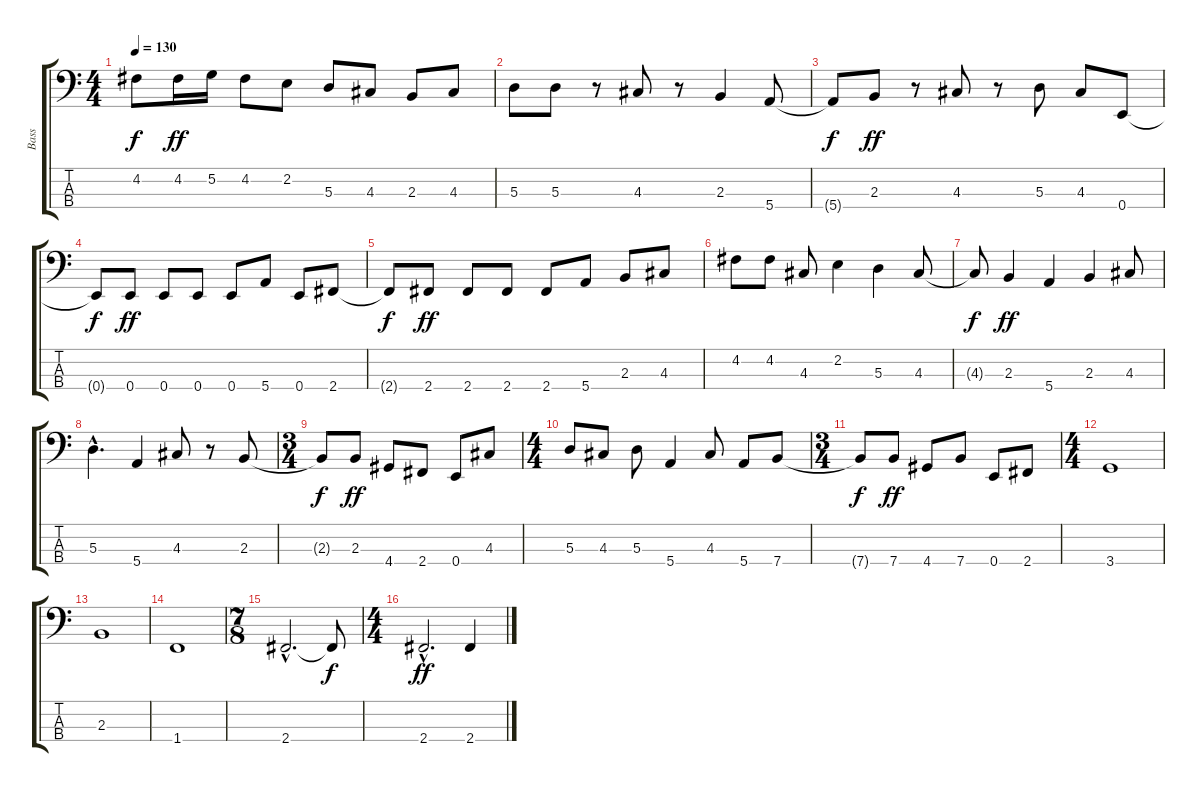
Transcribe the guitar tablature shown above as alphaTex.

\track ("Bass" "Bass") {instrument electricbasspick}
\staff {score tabs}
\tuning (G2 D2 A1 E1) {hide}
\ts (4 4)
\tempo 130
\clef f4
\ks c
4.2{t}.8{dy f} 4.2.16{dy ff} 5.2.16 4.2.8 2.2.8 5.3.8 4.3.8 2.3.8 4.3.8 |
5.3.8 5.3.8 r.8 4.3.8 r.8 2.3.4 5.4.8 |
5.4{t}.8{dy f} 2.3.8{dy ff} r.8 4.3.8 r.8 5.3.8 4.3.8 0.4.8 |
0.4{t}.8{dy f} 0.4.8{dy ff} 0.4.8 0.4.8 0.4.8 5.4.8 0.4.8 2.4.8 |
2.4{t}.8{dy f} 2.4.8{dy ff} 2.4.8 2.4.8 2.4.8 5.4.8 2.3.8 4.3.8 |
4.2.8 4.2.8 4.3.8 2.2.4 5.3.4 4.3.8 |
4.3{t}.8{dy f} 2.3.4{dy ff} 5.4.4 2.3.4 4.3.8 |
5.3{hac}.4{d} 5.4.4 4.3.8 r.8 2.3.8 |
\ts (3 4)
2.3{t}.8{dy f} 2.3.8{dy ff} 4.4.8 2.4.8 0.4.8 4.3.8 |
\ts (4 4)
5.3.8 4.3.8 5.3.8 5.4.4 4.3.8 5.4.8 7.4.8 |
\ts (3 4)
7.4{t}.8{dy f} 7.4.8{dy ff} 4.4.8 7.4.8 0.4.8 2.4.8 |
\ts (4 4)
3.4.1 |
2.3.1 |
1.4.1 |
\ts (7 8)
2.4{hac}.2{d} 2.4{t}.8{dy f} |
\ts (4 4)
2.4{hac}.2{d dy ff} 2.4.4
